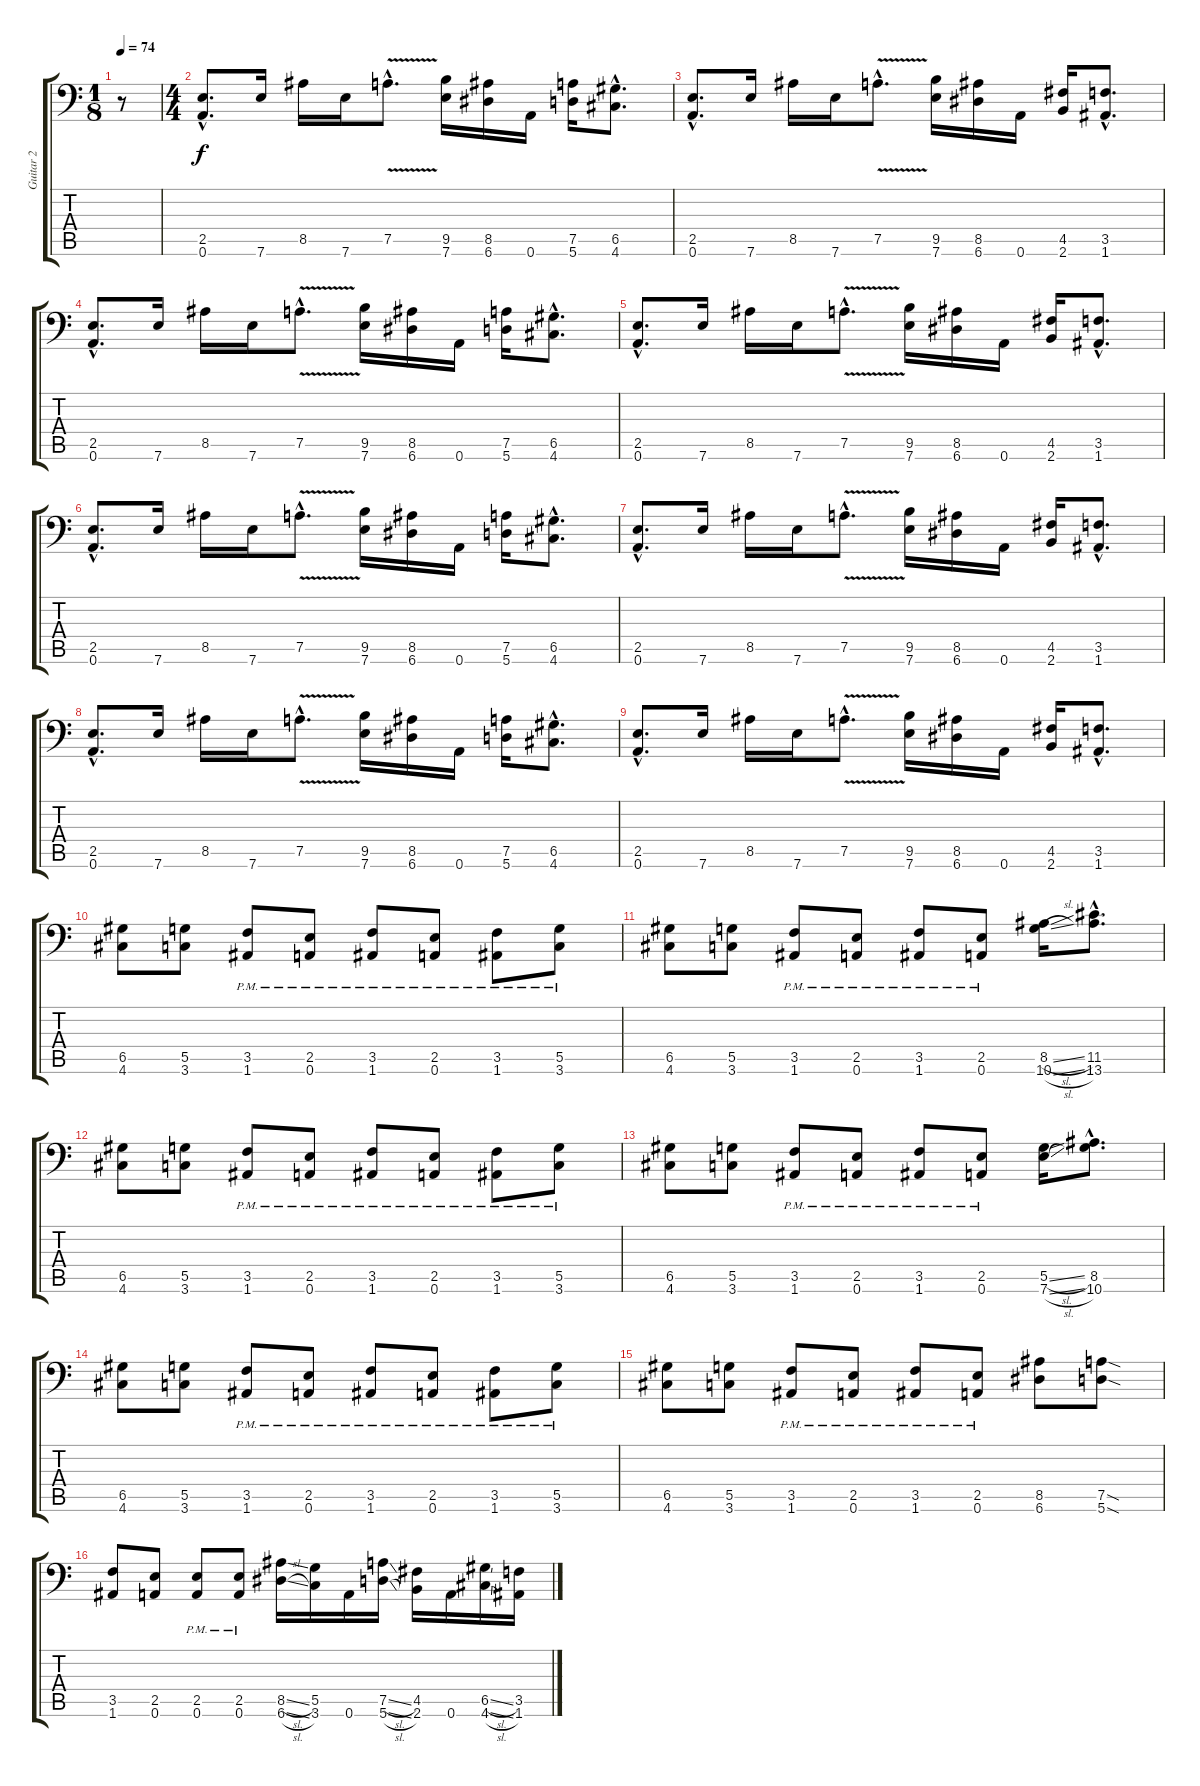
\track ("Guitar 2" "Guitar 2") {instrument distortionguitar}
\staff {score tabs}
\tuning (A3 E3 C3 G2 D2 A1) {hide}
\ts (1 8)
\section ("" "")
\tempo 74
\clef f4
\ks c
r.8{txt "" dy f instrument distortionguitar} |
\ts (4 4)
(2.5{hac} 0.6{hac}).8{d} 7.6.16 8.5.16 7.6.16 7.5{v hac}.8{d} (9.5 7.6).16 (8.5 6.6).16 0.6.16 (7.5 5.6).16 (6.5{hac} 4.6{hac}).8{d} |
(2.5{hac} 0.6{hac}).8{d} 7.6.16 8.5.16 7.6.16 7.5{v hac}.8{d} (9.5 7.6).16 (8.5 6.6).16 0.6.16 (4.5 2.6).16 (3.5{hac} 1.6{hac}).8{d} |
(2.5{hac} 0.6{hac}).8{d} 7.6.16 8.5.16 7.6.16 7.5{v hac}.8{d} (9.5 7.6).16 (8.5 6.6).16 0.6.16 (7.5 5.6).16 (6.5{hac} 4.6{hac}).8{d} |
(2.5{hac} 0.6{hac}).8{d} 7.6.16 8.5.16 7.6.16 7.5{v hac}.8{d} (9.5 7.6).16 (8.5 6.6).16 0.6.16 (4.5 2.6).16 (3.5{hac} 1.6{hac}).8{d} |
(2.5{hac} 0.6{hac}).8{d} 7.6.16 8.5.16 7.6.16 7.5{v hac}.8{d} (9.5 7.6).16 (8.5 6.6).16 0.6.16 (7.5 5.6).16 (6.5{hac} 4.6{hac}).8{d} |
(2.5{hac} 0.6{hac}).8{d} 7.6.16 8.5.16 7.6.16 7.5{v hac}.8{d} (9.5 7.6).16 (8.5 6.6).16 0.6.16 (4.5 2.6).16 (3.5{hac} 1.6{hac}).8{d} |
(2.5{hac} 0.6{hac}).8{d} 7.6.16 8.5.16 7.6.16 7.5{v hac}.8{d} (9.5 7.6).16 (8.5 6.6).16 0.6.16 (7.5 5.6).16 (6.5{hac} 4.6{hac}).8{d} |
(2.5{hac} 0.6{hac}).8{d} 7.6.16 8.5.16 7.6.16 7.5{v hac}.8{d} (9.5 7.6).16 (8.5 6.6).16 0.6.16 (4.5 2.6).16 (3.5{hac} 1.6{hac}).8{d} |
\section ("" "")
(6.5 4.6).8 (5.5 3.6).8 (3.5{pm} 1.6{pm}).8 (2.5{pm} 0.6{pm}).8 (3.5{pm} 1.6{pm}).8 (2.5{pm} 0.6{pm}).8 (3.5{pm} 1.6{pm}).8 (5.5{pm} 3.6{pm}).8 |
(6.5 4.6).8 (5.5 3.6).8 (3.5{pm} 1.6{pm}).8 (2.5{pm} 0.6{pm}).8 (3.5{pm} 1.6{pm}).8 (2.5{pm} 0.6{pm}).8 (8.5{sl} 10.6{sl}).16 (11.5{hac} 13.6{hac}).8{d} |
(6.5 4.6).8 (5.5 3.6).8 (3.5{pm} 1.6{pm}).8 (2.5{pm} 0.6{pm}).8 (3.5{pm} 1.6{pm}).8 (2.5{pm} 0.6{pm}).8 (3.5{pm} 1.6{pm}).8 (5.5{pm} 3.6{pm}).8 |
(6.5 4.6).8 (5.5 3.6).8 (3.5{pm} 1.6{pm}).8 (2.5{pm} 0.6{pm}).8 (3.5{pm} 1.6{pm}).8 (2.5{pm} 0.6{pm}).8 (5.5{sl} 7.6{sl}).16 (8.5{hac} 10.6{hac}).8{d} |
(6.5 4.6).8 (5.5 3.6).8 (3.5{pm} 1.6{pm}).8 (2.5{pm} 0.6{pm}).8 (3.5{pm} 1.6{pm}).8 (2.5{pm} 0.6{pm}).8 (3.5{pm} 1.6{pm}).8 (5.5{pm} 3.6{pm}).8 |
(6.5 4.6).8 (5.5 3.6).8 (3.5{pm} 1.6{pm}).8 (2.5{pm} 0.6{pm}).8 (3.5{pm} 1.6{pm}).8 (2.5{pm} 0.6{pm}).8 (8.5 6.6).8 (7.5{sod} 5.6{sod}).8 |
\section ("" "")
(3.5 1.6).8 (2.5 0.6).8 (2.5{pm} 0.6{pm}).8 (2.5{pm} 0.6{pm}).8 (8.5{sl} 6.6{sl}).16 (5.5 3.6).16 0.6.16 (7.5{sl} 5.6{sl}).16 (4.5 2.6).16 0.6.16 (6.5{sl} 4.6{sl}).16 (3.5 1.6).16
